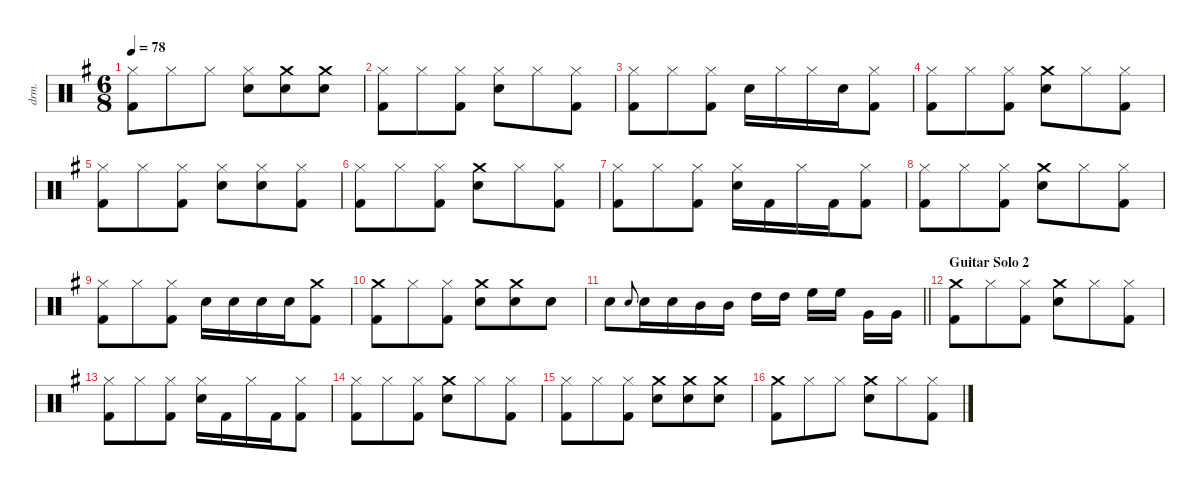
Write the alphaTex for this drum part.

\defaultSystemsLayout 4
\hideDynamics
\bracketExtendMode nobrackets
\otherSystemsTrackNameOrientation horizontal
\track ("Lars Ulrich (Drums)" "drm.") {defaultSystemsLayout 4 instrument percussion}
\staff {score}
\articulation defaults
\ts (6 8)
\tempo 78
\clef neutral
\ks eminor
("Hi-Hat (closed)"{acc forcenatural} "Kick (hit) 2"{acc forcenatural}).8{dy f beam Down} "Hi-Hat (closed)"{acc forcenatural}.8{beam Down} "Hi-Hat (closed)"{acc forcenatural}.8{beam Down} ("Snare (hit) 2"{acc forcenatural} "Hi-Hat (closed)"{acc forcenatural}).8{beam Down} ("Crash medium (hit)"{acc forcenatural} "Snare (hit) 2"{acc forcenatural}).8{beam Down} ("Crash medium (hit)"{acc forcenatural} "Snare (hit) 2"{acc forcenatural}).8{beam Down} |
("Kick (hit) 2"{acc forcenatural} "Hi-Hat (closed)"{acc forcenatural}).8{beam Down} "Hi-Hat (closed)"{acc forcenatural}.8{beam Down} ("Kick (hit) 2"{acc forcenatural} "Hi-Hat (closed)"{acc forcenatural}).8{beam Down} ("Snare (hit) 2"{acc forcenatural} "Hi-Hat (closed)"{acc forcenatural}).8{beam Down} "Hi-Hat (closed)"{acc forcenatural}.8{beam Down} ("Kick (hit) 2"{acc forcenatural} "Hi-Hat (closed)"{acc forcenatural}).8{beam Down} |
("Hi-Hat (closed)"{acc forcenatural} "Kick (hit) 2"{acc forcenatural}).8{beam Down} "Hi-Hat (closed)"{acc forcenatural}.8{beam Down} ("Kick (hit) 2"{acc forcenatural} "Hi-Hat (closed)"{acc forcenatural}).8{beam Down} "Snare (hit) 2"{acc forcenatural}.16{beam Down} "Hi-Hat (closed)"{acc forcenatural}.16{beam Down} "Hi-Hat (closed)"{acc forcenatural}.16{beam Down} "Snare (hit) 2"{acc forcenatural}.16{beam Down} ("Hi-Hat (closed)"{acc forcenatural} "Kick (hit) 2"{acc forcenatural}).8{beam Down} |
("Hi-Hat (closed)"{acc forcenatural} "Kick (hit) 2"{acc forcenatural}).8{beam Down} "Hi-Hat (closed)"{acc forcenatural}.8{beam Down} ("Kick (hit) 2"{acc forcenatural} "Hi-Hat (closed)"{acc forcenatural}).8{beam Down} ("Crash medium (hit)"{acc forcenatural} "Snare (hit) 2"{acc forcenatural}).8{beam Down} "Hi-Hat (closed)"{acc forcenatural}.8{beam Down} ("Kick (hit) 2"{acc forcenatural} "Hi-Hat (closed)"{acc forcenatural}).8{beam Down} |
("Hi-Hat (closed)"{acc forcenatural} "Kick (hit) 2"{acc forcenatural}).8{beam Down} "Hi-Hat (closed)"{acc forcenatural}.8{beam Down} ("Kick (hit) 2"{acc forcenatural} "Hi-Hat (closed)"{acc forcenatural}).8{beam Down} ("Hi-Hat (closed)"{acc forcenatural} "Snare (hit) 2"{acc forcenatural}).8{beam Down} ("Hi-Hat (closed)"{acc forcenatural} "Snare (hit) 2"{acc forcenatural}).8{beam Down} ("Kick (hit) 2"{acc forcenatural} "Hi-Hat (closed)"{acc forcenatural}).8{beam Down} |
("Hi-Hat (closed)"{acc forcenatural} "Kick (hit) 2"{acc forcenatural}).8{beam Down} "Hi-Hat (closed)"{acc forcenatural}.8{beam Down} ("Kick (hit) 2"{acc forcenatural} "Hi-Hat (closed)"{acc forcenatural}).8{beam Down} ("Crash medium (hit)"{acc forcenatural} "Snare (hit) 2"{acc forcenatural}).8{beam Down} "Hi-Hat (closed)"{acc forcenatural}.8{beam Down} ("Kick (hit) 2"{acc forcenatural} "Hi-Hat (closed)"{acc forcenatural}).8{beam Down} |
("Hi-Hat (closed)"{acc forcenatural} "Kick (hit) 2"{acc forcenatural}).8{beam Down} "Hi-Hat (closed)"{acc forcenatural}.8{beam Down} ("Kick (hit) 2"{acc forcenatural} "Hi-Hat (closed)"{acc forcenatural}).8{beam Down} ("Snare (hit) 2"{acc forcenatural} "Hi-Hat (closed)"{acc forcenatural}).16{beam Down} "Kick (hit) 2"{acc forcenatural}.16{beam Down} "Hi-Hat (closed)"{acc forcenatural}.16{beam Down} "Kick (hit) 2"{acc forcenatural}.16{beam Down} ("Kick (hit) 2"{acc forcenatural} "Hi-Hat (closed)"{acc forcenatural}).8{beam Down} |
("Kick (hit) 2"{acc forcenatural} "Hi-Hat (closed)"{acc forcenatural}).8{beam Down} "Hi-Hat (closed)"{acc forcenatural}.8{beam Down} ("Kick (hit) 2"{acc forcenatural} "Hi-Hat (closed)"{acc forcenatural}).8{beam Down} ("Crash medium (hit)"{acc forcenatural} "Snare (hit) 2"{acc forcenatural}).8{beam Down} "Hi-Hat (closed)"{acc forcenatural}.8{beam Down} ("Hi-Hat (closed)"{acc forcenatural} "Kick (hit) 2"{acc forcenatural}).8{beam Down} |
("Kick (hit) 2"{acc forcenatural} "Hi-Hat (closed)"{acc forcenatural}).8{beam Down} "Hi-Hat (closed)"{acc forcenatural}.8{beam Down} ("Kick (hit) 2"{acc forcenatural} "Hi-Hat (closed)"{acc forcenatural}).8{beam Down} "Snare (hit) 2"{acc forcenatural}.16{beam Down} "Snare (hit) 2"{acc forcenatural}.16{dy mf beam Down} "Snare (hit) 2"{acc forcenatural}.16{dy f beam Down} "Snare (hit) 2"{acc forcenatural}.16{dy mf beam Down} ("Crash medium (hit)"{acc forcenatural} "Kick (hit) 2"{acc forcenatural}).8{dy f beam Down} |
("Kick (hit) 2"{acc forcenatural} "Crash medium (hit)"{acc forcenatural}).8{beam Down} "Hi-Hat (closed)"{acc forcenatural}.8{beam Down} ("Kick (hit) 2"{acc forcenatural} "Hi-Hat (closed)"{acc forcenatural}).8{beam Down} ("Crash medium (hit)"{acc forcenatural} "Snare (hit) 2"{acc forcenatural}).8{beam Down} ("Crash medium (hit)"{acc forcenatural} "Snare (hit) 2"{acc forcenatural}).8{dy mf beam Down} "Snare (hit) 2"{acc forcenatural}.8{dy f beam Down} |
\barLineRight lightlight "Snare (hit) 2"{acc forcenatural}.8{beam Down} "Snare (hit) 2"{acc forcenatural}.8{gr onbeat dy mf beam Up} "Snare (hit) 2"{acc forcenatural}.16{dy f beam Down} "Snare (hit) 2"{acc forcenatural}.16{dy mf beam Down} "Mid Tom (hit)"{acc forcenatural}.16{dy f beam Down} "Mid Tom (hit)"{acc forcenatural}.16{beam Down} "High Tom (hit)"{acc forcenatural}.16{dy ff beam Down} "High Tom (hit)"{acc forcenatural}.16{dy f beam Down beam split} "High Floor Tom (hit)"{acc forcenatural}.16{beam Down} "High Floor Tom (hit)"{acc forcenatural}.16{beam Down beam split} "Very Low Tom (hit)"{acc forcenatural}.16{dy fff beam Down} "Very Low Tom (hit)"{acc forcenatural}.16{dy ff beam Down}
|
\section ("" "Guitar Solo 2")
("Kick (hit) 2"{acc forcenatural} "Crash medium (hit)"{acc forcenatural}).8{dy f beam Down} "Hi-Hat (closed)"{acc forcenatural}.8{beam Down} ("Kick (hit) 2"{acc forcenatural} "Hi-Hat (closed)"{acc forcenatural}).8{beam Down} ("Crash medium (hit)"{acc forcenatural} "Snare (hit) 2"{acc forcenatural}).8{beam Down} "Hi-Hat (closed)"{acc forcenatural}.8{beam Down} ("Kick (hit) 2"{acc forcenatural} "Hi-Hat (closed)"{acc forcenatural}).8{beam Down} |
("Hi-Hat (closed)"{acc forcenatural} "Kick (hit) 2"{acc forcenatural}).8{beam Down} "Hi-Hat (closed)"{acc forcenatural}.8{beam Down} ("Kick (hit) 2"{acc forcenatural} "Hi-Hat (closed)"{acc forcenatural}).8{beam Down} ("Snare (hit) 2"{acc forcenatural} "Hi-Hat (closed)"{acc forcenatural}).16{beam Down} "Kick (hit) 2"{acc forcenatural}.16{beam Down} "Hi-Hat (closed)"{acc forcenatural}.16{beam Down} "Kick (hit) 2"{acc forcenatural}.16{beam Down} ("Kick (hit) 2"{acc forcenatural} "Hi-Hat (closed)"{acc forcenatural}).8{beam Down} |
("Hi-Hat (closed)"{acc forcenatural} "Kick (hit) 2"{acc forcenatural}).8{beam Down} "Hi-Hat (closed)"{acc forcenatural}.8{beam Down} ("Hi-Hat (closed)"{acc forcenatural} "Kick (hit) 2"{acc forcenatural}).8{beam Down} ("Crash medium (hit)"{acc forcenatural} "Snare (hit) 2"{acc forcenatural}).8{beam Down} "Hi-Hat (closed)"{acc forcenatural}.8{beam Down} ("Hi-Hat (closed)"{acc forcenatural} "Kick (hit) 2"{acc forcenatural}).8{beam Down} |
("Hi-Hat (closed)"{acc forcenatural} "Kick (hit) 2"{acc forcenatural}).8{beam Down} "Hi-Hat (closed)"{acc forcenatural}.8{beam Down} ("Kick (hit) 2"{acc forcenatural} "Hi-Hat (closed)"{acc forcenatural}).8{beam Down} ("Crash medium (hit)"{acc forcenatural} "Snare (hit) 2"{acc forcenatural}).8{beam Down} ("Crash medium (hit)"{acc forcenatural} "Snare (hit) 2"{acc forcenatural}).8{beam Down} ("Crash medium (hit)"{acc forcenatural} "Snare (hit) 2"{acc forcenatural}).8{beam Down} |
("Crash medium (hit)"{acc forcenatural} "Kick (hit) 2"{acc forcenatural}).8{beam Down} "Hi-Hat (closed)"{acc forcenatural}.8{beam Down} "Hi-Hat (closed)"{acc forcenatural}.8{beam Down} ("Crash medium (hit)"{acc forcenatural} "Snare (hit) 2"{acc forcenatural}).8{beam Down} "Hi-Hat (closed)"{acc forcenatural}.8{beam Down} ("Kick (hit) 2"{acc forcenatural} "Hi-Hat (closed)"{acc forcenatural}).8{beam Down}
